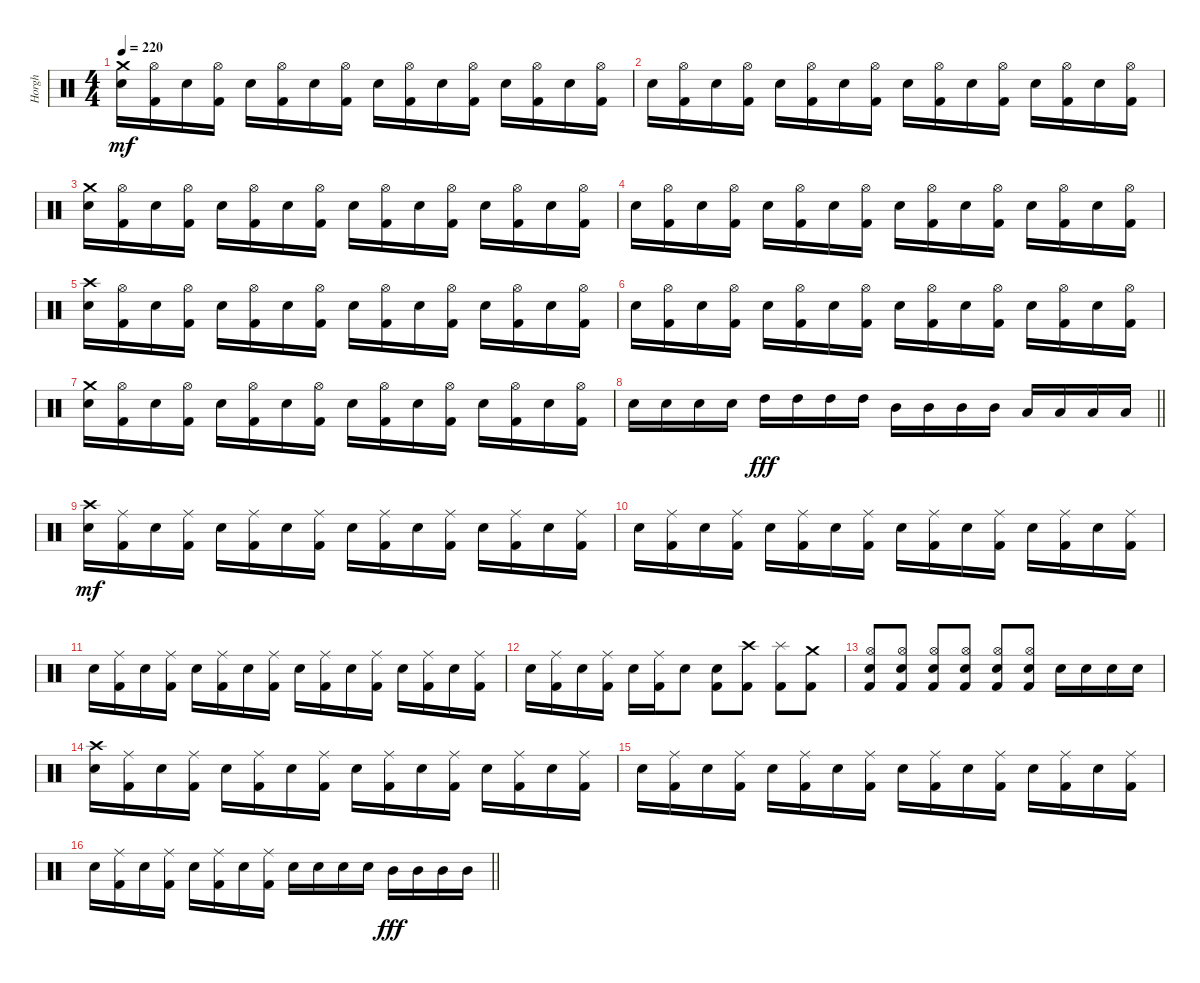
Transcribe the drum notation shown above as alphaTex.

\track ("Horgh" "Horgh") {instrument percussion}
\staff {score}
\articulation defaults
\ts (4 4)
\tempo 220
\clef neutral
\ks c
("Crash medium (hit)" "Electric Snare (hit)").16{dy mf} ("Hi-Hat (open)" "Kick (hit) 2").16 "Electric Snare (hit)".16 ("Hi-Hat (open)" "Kick (hit) 2").16 "Electric Snare (hit)".16 ("Hi-Hat (open)" "Kick (hit) 2").16 "Electric Snare (hit)".16 ("Hi-Hat (open)" "Kick (hit) 2").16 "Electric Snare (hit)".16 ("Hi-Hat (open)" "Kick (hit) 2").16 "Electric Snare (hit)".16 ("Hi-Hat (open)" "Kick (hit) 2").16 "Electric Snare (hit)".16 ("Hi-Hat (open)" "Kick (hit) 2").16 "Electric Snare (hit)".16 ("Hi-Hat (open)" "Kick (hit) 2").16 |
"Electric Snare (hit)".16 ("Hi-Hat (open)" "Kick (hit) 2").16 "Electric Snare (hit)".16 ("Hi-Hat (open)" "Kick (hit) 2").16 "Electric Snare (hit)".16 ("Hi-Hat (open)" "Kick (hit) 2").16 "Electric Snare (hit)".16 ("Hi-Hat (open)" "Kick (hit) 2").16 "Electric Snare (hit)".16 ("Hi-Hat (open)" "Kick (hit) 2").16 "Electric Snare (hit)".16 ("Hi-Hat (open)" "Kick (hit) 2").16 "Electric Snare (hit)".16 ("Hi-Hat (open)" "Kick (hit) 2").16 "Electric Snare (hit)".16 ("Hi-Hat (open)" "Kick (hit) 2").16 |
("Crash medium (hit)" "Electric Snare (hit)").16 ("Hi-Hat (open)" "Kick (hit) 2").16 "Electric Snare (hit)".16 ("Hi-Hat (open)" "Kick (hit) 2").16 "Electric Snare (hit)".16 ("Hi-Hat (open)" "Kick (hit) 2").16 "Electric Snare (hit)".16 ("Hi-Hat (open)" "Kick (hit) 2").16 "Electric Snare (hit)".16 ("Hi-Hat (open)" "Kick (hit) 2").16 "Electric Snare (hit)".16 ("Hi-Hat (open)" "Kick (hit) 2").16 "Electric Snare (hit)".16 ("Hi-Hat (open)" "Kick (hit) 2").16 "Electric Snare (hit)".16 ("Hi-Hat (open)" "Kick (hit) 2").16 |
"Electric Snare (hit)".16 ("Hi-Hat (open)" "Kick (hit) 2").16 "Electric Snare (hit)".16 ("Hi-Hat (open)" "Kick (hit) 2").16 "Electric Snare (hit)".16 ("Hi-Hat (open)" "Kick (hit) 2").16 "Electric Snare (hit)".16 ("Hi-Hat (open)" "Kick (hit) 2").16 "Electric Snare (hit)".16 ("Hi-Hat (open)" "Kick (hit) 2").16 "Electric Snare (hit)".16 ("Hi-Hat (open)" "Kick (hit) 2").16 "Electric Snare (hit)".16 ("Hi-Hat (open)" "Kick (hit) 2").16 "Electric Snare (hit)".16 ("Hi-Hat (open)" "Kick (hit) 2").16 |
("Crash high (hit)" "Electric Snare (hit)").16 ("Hi-Hat (open)" "Kick (hit) 2").16 "Electric Snare (hit)".16 ("Hi-Hat (open)" "Kick (hit) 2").16 "Electric Snare (hit)".16 ("Hi-Hat (open)" "Kick (hit) 2").16 "Electric Snare (hit)".16 ("Hi-Hat (open)" "Kick (hit) 2").16 "Electric Snare (hit)".16 ("Hi-Hat (open)" "Kick (hit) 2").16 "Electric Snare (hit)".16 ("Hi-Hat (open)" "Kick (hit) 2").16 "Electric Snare (hit)".16 ("Hi-Hat (open)" "Kick (hit) 2").16 "Electric Snare (hit)".16 ("Hi-Hat (open)" "Kick (hit) 2").16 |
"Electric Snare (hit)".16 ("Hi-Hat (open)" "Kick (hit) 2").16 "Electric Snare (hit)".16 ("Hi-Hat (open)" "Kick (hit) 2").16 "Electric Snare (hit)".16 ("Hi-Hat (open)" "Kick (hit) 2").16 "Electric Snare (hit)".16 ("Hi-Hat (open)" "Kick (hit) 2").16 "Electric Snare (hit)".16 ("Hi-Hat (open)" "Kick (hit) 2").16 "Electric Snare (hit)".16 ("Hi-Hat (open)" "Kick (hit) 2").16 "Electric Snare (hit)".16 ("Hi-Hat (open)" "Kick (hit) 2").16 "Electric Snare (hit)".16 ("Hi-Hat (open)" "Kick (hit) 2").16 |
("Crash medium (hit)" "Electric Snare (hit)").16 ("Hi-Hat (open)" "Kick (hit) 2").16 "Electric Snare (hit)".16 ("Hi-Hat (open)" "Kick (hit) 2").16 "Electric Snare (hit)".16 ("Hi-Hat (open)" "Kick (hit) 2").16 "Electric Snare (hit)".16 ("Hi-Hat (open)" "Kick (hit) 2").16 "Electric Snare (hit)".16 ("Hi-Hat (open)" "Kick (hit) 2").16 "Electric Snare (hit)".16 ("Hi-Hat (open)" "Kick (hit) 2").16 "Electric Snare (hit)".16 ("Hi-Hat (open)" "Kick (hit) 2").16 "Electric Snare (hit)".16 ("Hi-Hat (open)" "Kick (hit) 2").16 |
\barLineRight lightlight "Electric Snare (hit)".16 "Electric Snare (hit)".16 "Electric Snare (hit)".16 "Electric Snare (hit)".16 "High Tom (hit)".16{dy fff} "High Tom (hit)".16 "High Tom (hit)".16 "High Tom (hit)".16 "Mid Tom (hit)".16 "Mid Tom (hit)".16 "Mid Tom (hit)".16 "Mid Tom (hit)".16 "Low Tom (hit)".16 "Low Tom (hit)".16 "Low Tom (hit)".16 "Low Tom (hit)".16
|
("Crash high (hit)" "Electric Snare (hit)").16{dy mf} ("Ride (middle)" "Kick (hit) 2").16 "Electric Snare (hit)".16 ("Ride (middle)" "Kick (hit) 2").16 "Electric Snare (hit)".16 ("Ride (middle)" "Kick (hit) 2").16 "Electric Snare (hit)".16 ("Ride (middle)" "Kick (hit) 2").16 "Electric Snare (hit)".16 ("Ride (middle)" "Kick (hit) 2").16 "Electric Snare (hit)".16 ("Ride (middle)" "Kick (hit) 2").16 "Electric Snare (hit)".16 ("Ride (middle)" "Kick (hit) 2").16 "Electric Snare (hit)".16 ("Ride (middle)" "Kick (hit) 2").16 |
"Electric Snare (hit)".16 ("Ride (middle)" "Kick (hit) 2").16 "Electric Snare (hit)".16 ("Ride (middle)" "Kick (hit) 2").16 "Electric Snare (hit)".16 ("Ride (middle)" "Kick (hit) 2").16 "Electric Snare (hit)".16 ("Ride (middle)" "Kick (hit) 2").16 "Electric Snare (hit)".16 ("Ride (middle)" "Kick (hit) 2").16 "Electric Snare (hit)".16 ("Ride (middle)" "Kick (hit) 2").16 "Electric Snare (hit)".16 ("Ride (middle)" "Kick (hit) 2").16 "Electric Snare (hit)".16 ("Ride (middle)" "Kick (hit) 2").16 |
"Electric Snare (hit)".16 ("Ride (middle)" "Kick (hit) 2").16 "Electric Snare (hit)".16 ("Ride (middle)" "Kick (hit) 2").16 "Electric Snare (hit)".16 ("Ride (middle)" "Kick (hit) 2").16 "Electric Snare (hit)".16 ("Ride (middle)" "Kick (hit) 2").16 "Electric Snare (hit)".16 ("Ride (middle)" "Kick (hit) 2").16 "Electric Snare (hit)".16 ("Ride (middle)" "Kick (hit) 2").16 "Electric Snare (hit)".16 ("Ride (middle)" "Kick (hit) 2").16 "Electric Snare (hit)".16 ("Ride (middle)" "Kick (hit) 2").16 |
"Electric Snare (hit)".16 ("Ride (middle)" "Kick (hit) 2").16 "Electric Snare (hit)".16 ("Ride (middle)" "Kick (hit) 2").16 "Electric Snare (hit)".16 ("Ride (middle)" "Kick (hit) 2").16 "Electric Snare (hit)".8 ("Electric Snare (hit)" "Kick (hit) 2").8 ("Crash high (hit)" "Kick (hit) 2").8 ("Splash (hit)" "Kick (hit) 2").8 ("Crash medium (hit)" "Kick (hit) 2").8 |
("Hi-Hat (open)" "Electric Snare (hit)" "Kick (hit) 2").8 ("Hi-Hat (open)" "Electric Snare (hit)" "Kick (hit) 2").8 ("Hi-Hat (open)" "Electric Snare (hit)" "Kick (hit) 2").8 ("Hi-Hat (open)" "Electric Snare (hit)" "Kick (hit) 2").8 ("Hi-Hat (open)" "Electric Snare (hit)" "Kick (hit) 2").8 ("Hi-Hat (open)" "Electric Snare (hit)" "Kick (hit) 2").8 "Electric Snare (hit)".16 "Electric Snare (hit)".16 "Electric Snare (hit)".16 "Electric Snare (hit)".16 |
("Crash high (hit)" "Electric Snare (hit)").16 ("Ride (middle)" "Kick (hit) 2").16 "Electric Snare (hit)".16 ("Ride (middle)" "Kick (hit) 2").16 "Electric Snare (hit)".16 ("Ride (middle)" "Kick (hit) 2").16 "Electric Snare (hit)".16 ("Ride (middle)" "Kick (hit) 2").16 "Electric Snare (hit)".16 ("Ride (middle)" "Kick (hit) 2").16 "Electric Snare (hit)".16 ("Ride (middle)" "Kick (hit) 2").16 "Electric Snare (hit)".16 ("Ride (middle)" "Kick (hit) 2").16 "Electric Snare (hit)".16 ("Ride (middle)" "Kick (hit) 2").16 |
"Electric Snare (hit)".16 ("Ride (middle)" "Kick (hit) 2").16 "Electric Snare (hit)".16 ("Ride (middle)" "Kick (hit) 2").16 "Electric Snare (hit)".16 ("Ride (middle)" "Kick (hit) 2").16 "Electric Snare (hit)".16 ("Ride (middle)" "Kick (hit) 2").16 "Electric Snare (hit)".16 ("Ride (middle)" "Kick (hit) 2").16 "Electric Snare (hit)".16 ("Ride (middle)" "Kick (hit) 2").16 "Electric Snare (hit)".16 ("Ride (middle)" "Kick (hit) 2").16 "Electric Snare (hit)".16 ("Ride (middle)" "Kick (hit) 2").16 |
\barLineRight lightlight "Electric Snare (hit)".16
("Ride (middle)" "Kick (hit) 2").16 "Electric Snare (hit)".16 ("Ride (middle)" "Kick (hit) 2").16 "Electric Snare (hit)".16 ("Ride (middle)" "Kick (hit) 2").16 "Electric Snare (hit)".16 ("Ride (middle)" "Kick (hit) 2").16 "Electric Snare (hit)".16 "Electric Snare (hit)".16 "Electric Snare (hit)".16 "Electric Snare (hit)".16 "Mid Tom (hit)".16{dy fff} "Mid Tom (hit)".16 "Mid Tom (hit)".16 "Mid Tom (hit)".16
